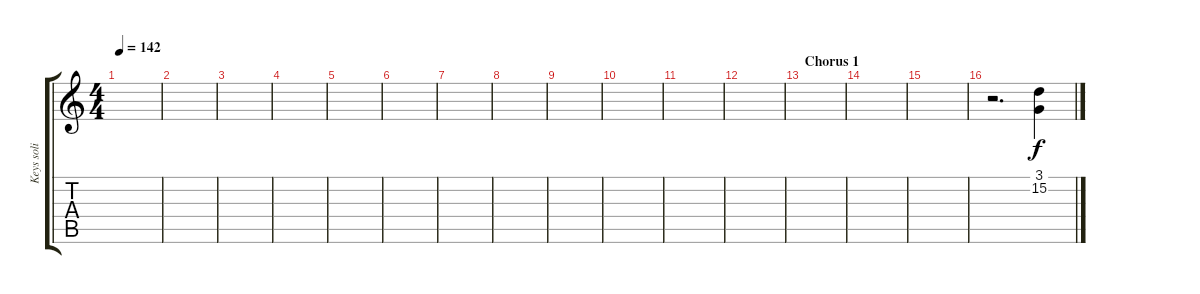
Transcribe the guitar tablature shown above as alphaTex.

\track ("Keys soli" "Keys soli") {instrument acousticgrandpiano}
\staff {score tabs}
\tuning (E4 B3 G3 D3 A2 E2) {hide}
\ts (4 4)
\tempo 142
\clef g2
\ks c
|
|
|
|
|
|
|
|
|
|
|
|
\section ("" "Chorus 1")
|
|
|
r.2{d balance 0 instrument tubularbells} (3.1 15.2).4
